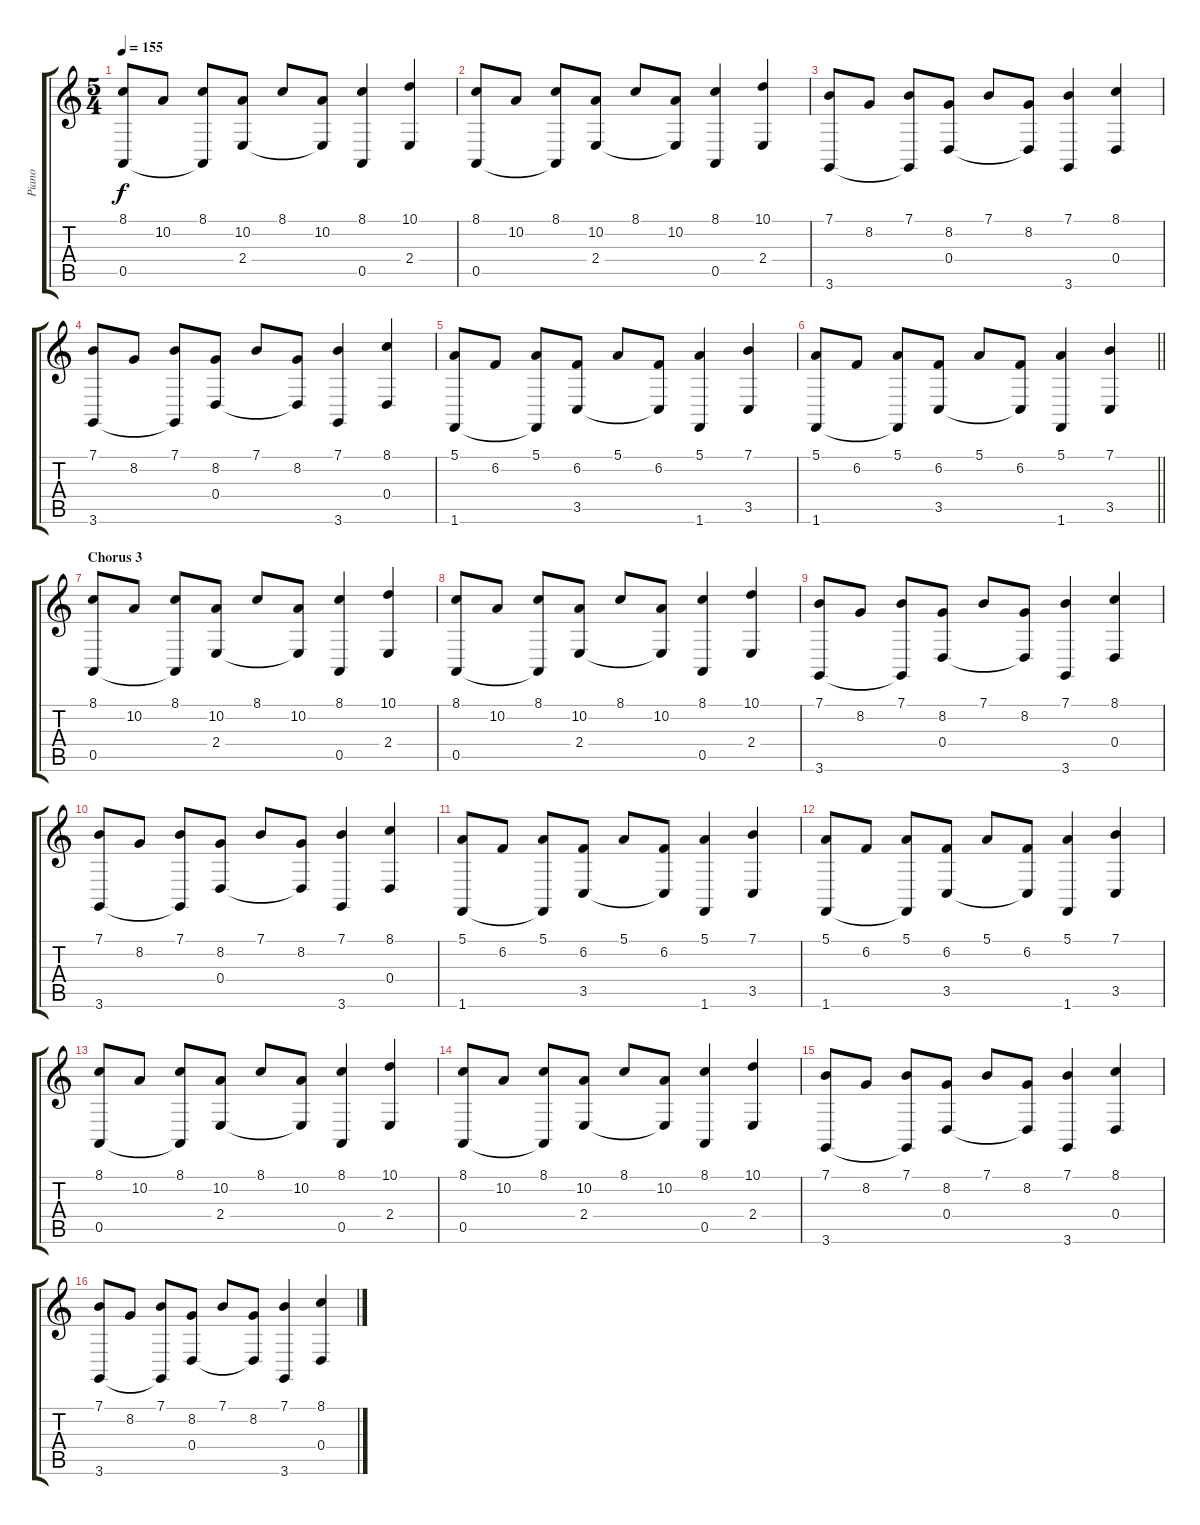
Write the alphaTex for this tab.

\track ("Piano" "Piano") {instrument acousticgrandpiano}
\staff {score tabs}
\tuning (E4 B3 G3 D3 A2 E2) {hide}
\ts (5 4)
\tempo 155
\clef g2
\ks c
(8.1 0.5).8{dy f} 10.2.8 (8.1 0.5{t}).8 (10.2 2.4).8 8.1.8 (10.2 2.4{t}).8 (8.1 0.5).4 (10.1 2.4).4 |
(8.1 0.5).8 10.2.8 (8.1 0.5{t}).8 (10.2 2.4).8 8.1.8 (10.2 2.4{t}).8 (8.1 0.5).4 (10.1 2.4).4 |
(7.1 3.6).8 8.2.8 (7.1 3.6{t}).8 (8.2 0.4).8 7.1.8 (8.2 0.4{t}).8 (7.1 3.6).4 (8.1 0.4).4 |
(7.1 3.6).8 8.2.8 (7.1 3.6{t}).8 (8.2 0.4).8 7.1.8 (8.2 0.4{t}).8 (7.1 3.6).4 (8.1 0.4).4 |
(5.1 1.6).8 6.2.8 (5.1 1.6{t}).8 (6.2 3.5).8 5.1.8 (6.2 3.5{t}).8 (5.1 1.6).4 (7.1 3.5).4 |
\barLineRight lightlight
(5.1 1.6).8 6.2.8 (5.1 1.6{t}).8 (6.2 3.5).8 5.1.8 (6.2 3.5{t}).8 (5.1 1.6).4 (7.1 3.5).4 |
\section ("" "Chorus 3")
(8.1 0.5).8 10.2.8 (8.1 0.5{t}).8 (10.2 2.4).8 8.1.8 (10.2 2.4{t}).8 (8.1 0.5).4 (10.1 2.4).4 |
(8.1 0.5).8 10.2.8 (8.1 0.5{t}).8 (10.2 2.4).8 8.1.8 (10.2 2.4{t}).8 (8.1 0.5).4 (10.1 2.4).4 |
(7.1 3.6).8 8.2.8 (7.1 3.6{t}).8 (8.2 0.4).8 7.1.8 (8.2 0.4{t}).8 (7.1 3.6).4 (8.1 0.4).4 |
(7.1 3.6).8 8.2.8 (7.1 3.6{t}).8 (8.2 0.4).8 7.1.8 (8.2 0.4{t}).8 (7.1 3.6).4 (8.1 0.4).4 |
(5.1 1.6).8 6.2.8 (5.1 1.6{t}).8 (6.2 3.5).8 5.1.8 (6.2 3.5{t}).8 (5.1 1.6).4 (7.1 3.5).4 |
(5.1 1.6).8 6.2.8 (5.1 1.6{t}).8 (6.2 3.5).8 5.1.8 (6.2 3.5{t}).8 (5.1 1.6).4 (7.1 3.5).4 |
(8.1 0.5).8 10.2.8 (8.1 0.5{t}).8 (10.2 2.4).8 8.1.8 (10.2 2.4{t}).8 (8.1 0.5).4 (10.1 2.4).4 |
(8.1 0.5).8 10.2.8 (8.1 0.5{t}).8 (10.2 2.4).8 8.1.8 (10.2 2.4{t}).8 (8.1 0.5).4 (10.1 2.4).4 |
(7.1 3.6).8 8.2.8 (7.1 3.6{t}).8 (8.2 0.4).8 7.1.8 (8.2 0.4{t}).8 (7.1 3.6).4 (8.1 0.4).4 |
(7.1 3.6).8 8.2.8 (7.1 3.6{t}).8 (8.2 0.4).8 7.1.8 (8.2 0.4{t}).8 (7.1 3.6).4 (8.1 0.4).4
